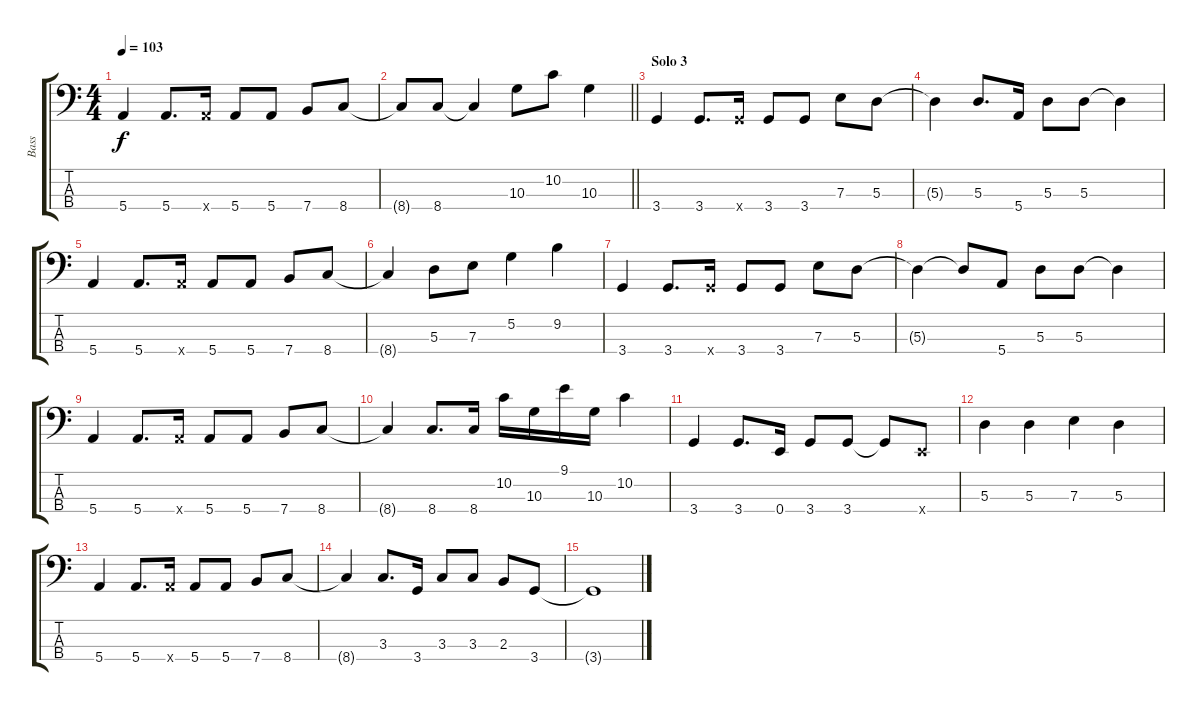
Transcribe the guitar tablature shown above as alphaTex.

\track ("Bass" "Bass") {instrument electricbassfinger}
\staff {score tabs}
\tuning (G2 D2 A1 E1) {hide}
\ts (4 4)
\tempo 103
\clef f4
\ks c
5.4.4{dy f} 5.4.8{d} 5.4{x}.16 5.4.8 5.4.8 7.4.8 8.4.8 |
\barLineRight lightlight
8.4{t}.8 8.4.8 8.4{t}.4 10.3.8 10.2.8 10.3.4 |
\section ("" "Solo 3")
3.4.4 3.4.8{d} 3.4{x}.16 3.4.8 3.4.8 7.3.8 5.3.8 |
5.3{t}.4 5.3.8{d} 5.4.16 5.3.8 5.3.8 5.3{t}.4 |
5.4.4 5.4.8{d} 5.4{x}.16 5.4.8 5.4.8 7.4.8 8.4.8 |
8.4{t}.4 5.3.8 7.3.8 5.2.4 9.2.4 |
3.4.4 3.4.8{d} 3.4{x}.16 3.4.8 3.4.8 7.3.8 5.3.8 |
5.3{t}.4 5.3{t}.8 5.4.8 5.3.8 5.3.8 5.3{t}.4 |
5.4.4 5.4.8{d} 5.4{x}.16 5.4.8 5.4.8 7.4.8 8.4.8 |
8.4{t}.4 8.4.8{d} 8.4.16 10.2.16 10.3.16 9.1.16 10.3.16 10.2.4 |
3.4.4 3.4.8{d} 0.4.16 3.4.8 3.4.8 3.4{t}.8 0.4{x}.8 |
5.3.4 5.3.4 7.3.4 5.3.4 |
5.4.4 5.4.8{d} 5.4{x}.16 5.4.8 5.4.8 7.4.8 8.4.8 |
8.4{t}.4 3.3.8{d} 3.4.16 3.3.8 3.3.8 2.3.8 3.4.8 |
3.4{t}.1
